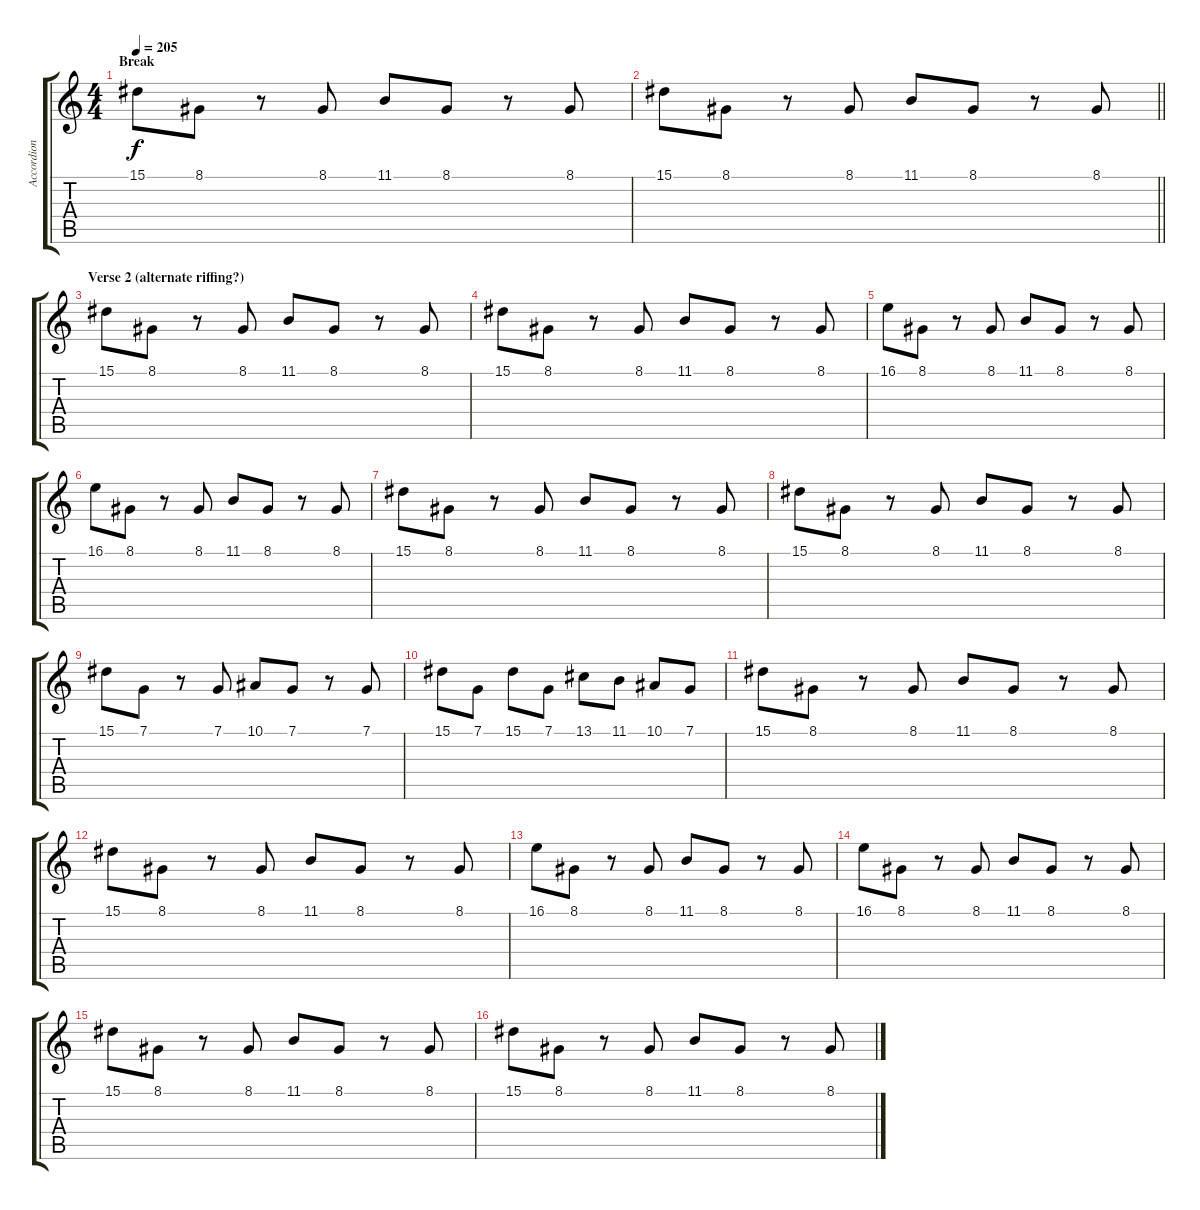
\track ("Accordion" "Accordion") {instrument accordion}
\staff {score tabs}
\tuning (C4 G3 Eb3 Bb2 F2 C2) {hide}
\ts (4 4)
\section ("" "Break")
\tempo 205
\clef g2
\ks c
15.1.8{dy f} 8.1.8 r.8 8.1.8 11.1.8 8.1.8 r.8 8.1.8 |
\barLineRight lightlight
15.1.8 8.1.8 r.8 8.1.8 11.1.8 8.1.8 r.8 8.1.8 |
\section ("" "Verse 2 (alternate riffing?)")
15.1.8 8.1.8 r.8 8.1.8 11.1.8 8.1.8 r.8 8.1.8 |
15.1.8 8.1.8 r.8 8.1.8 11.1.8 8.1.8 r.8 8.1.8 |
16.1.8 8.1.8 r.8 8.1.8 11.1.8 8.1.8 r.8 8.1.8 |
16.1.8 8.1.8 r.8 8.1.8 11.1.8 8.1.8 r.8 8.1.8 |
15.1.8 8.1.8 r.8 8.1.8 11.1.8 8.1.8 r.8 8.1.8 |
15.1.8 8.1.8 r.8 8.1.8 11.1.8 8.1.8 r.8 8.1.8 |
15.1.8 7.1.8 r.8 7.1.8 10.1.8 7.1.8 r.8 7.1.8 |
15.1.8 7.1.8 15.1.8 7.1.8 13.1.8 11.1.8 10.1.8 7.1.8 |
15.1.8 8.1.8 r.8 8.1.8 11.1.8 8.1.8 r.8 8.1.8 |
15.1.8 8.1.8 r.8 8.1.8 11.1.8 8.1.8 r.8 8.1.8 |
16.1.8 8.1.8 r.8 8.1.8 11.1.8 8.1.8 r.8 8.1.8 |
16.1.8 8.1.8 r.8 8.1.8 11.1.8 8.1.8 r.8 8.1.8 |
15.1.8 8.1.8 r.8 8.1.8 11.1.8 8.1.8 r.8 8.1.8 |
15.1.8 8.1.8 r.8 8.1.8 11.1.8 8.1.8 r.8 8.1.8
